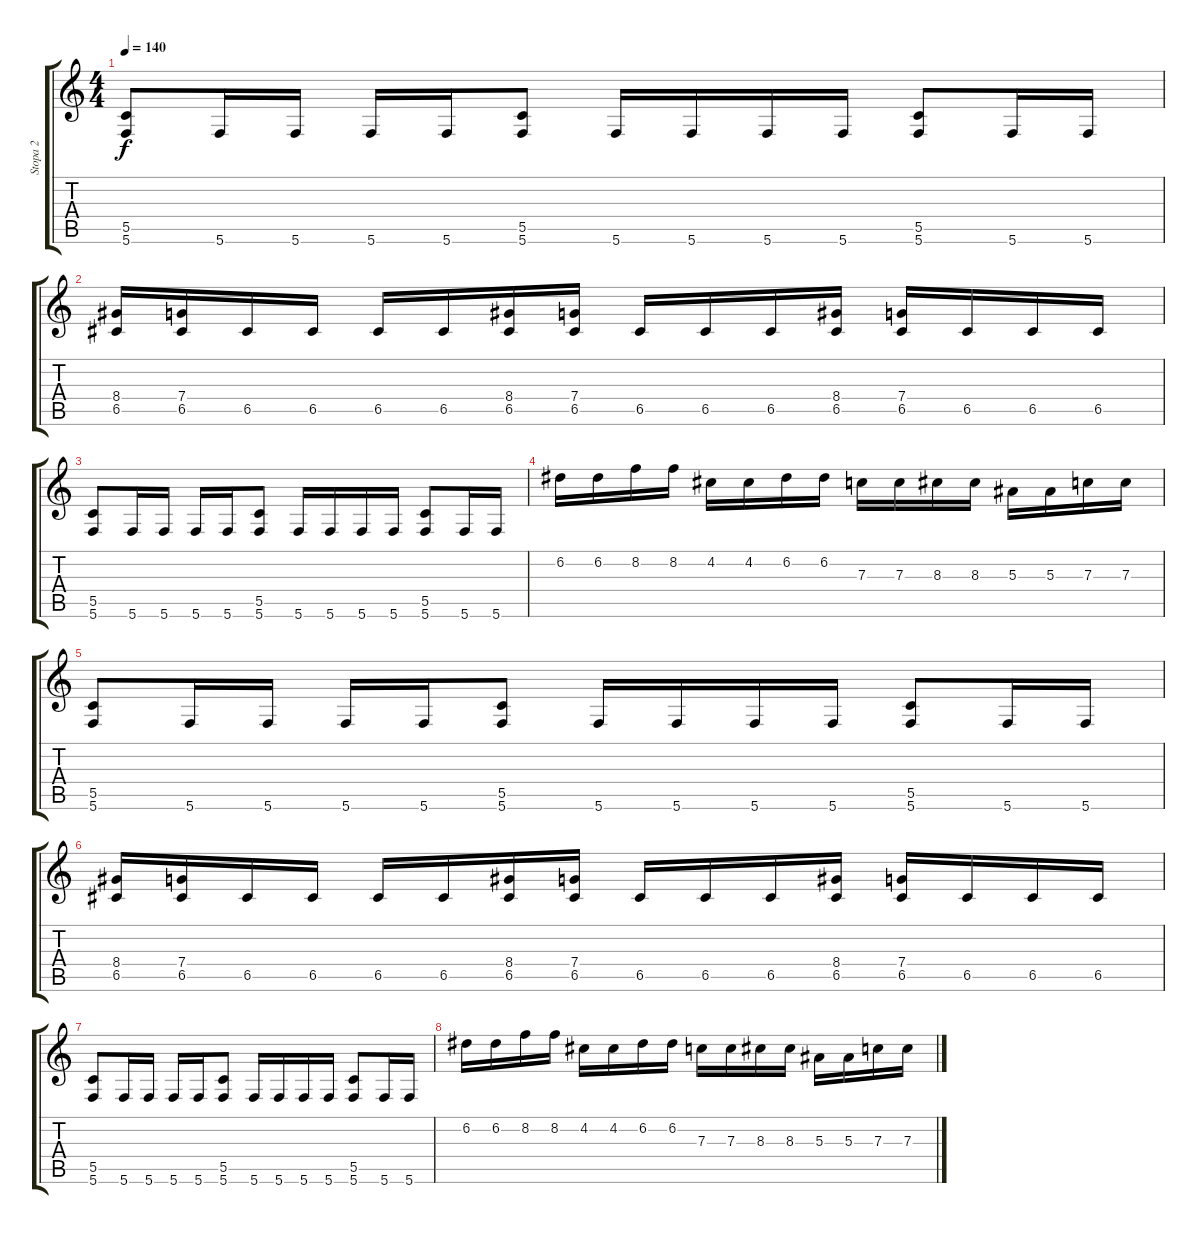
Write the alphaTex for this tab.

\track ("Stopa 2" "Stopa 2") {instrument distortionguitar}
\staff {score tabs}
\tuning (D4 A3 F3 C3 G2 C2) {hide}
\ts (4 4)
\tempo 140
\clef g2
\ks c
(5.5 5.6).8{dy f} 5.6.16 5.6.16 5.6.16 5.6.16 (5.5 5.6).8 5.6.16 5.6.16 5.6.16 5.6.16 (5.5 5.6).8 5.6.16 5.6.16 |
(8.4 6.5).16 (7.4 6.5).16 6.5.16 6.5.16 6.5.16 6.5.16 (8.4 6.5).16 (7.4 6.5).16 6.5.16 6.5.16 6.5.16 (8.4 6.5).16 (7.4 6.5).16 6.5.16 6.5.16 6.5.16 |
(5.5 5.6).8 5.6.16 5.6.16 5.6.16 5.6.16 (5.5 5.6).8 5.6.16 5.6.16 5.6.16 5.6.16 (5.5 5.6).8 5.6.16 5.6.16 |
6.2.16 6.2.16 8.2.16 8.2.16 4.2.16 4.2.16 6.2.16 6.2.16 7.3.16 7.3.16 8.3.16 8.3.16 5.3.16 5.3.16 7.3.16 7.3.16 |
(5.5 5.6).8 5.6.16 5.6.16 5.6.16 5.6.16 (5.5 5.6).8 5.6.16 5.6.16 5.6.16 5.6.16 (5.5 5.6).8 5.6.16 5.6.16 |
(8.4 6.5).16 (7.4 6.5).16 6.5.16 6.5.16 6.5.16 6.5.16 (8.4 6.5).16 (7.4 6.5).16 6.5.16 6.5.16 6.5.16 (8.4 6.5).16 (7.4 6.5).16 6.5.16 6.5.16 6.5.16 |
(5.5 5.6).8 5.6.16 5.6.16 5.6.16 5.6.16 (5.5 5.6).8 5.6.16 5.6.16 5.6.16 5.6.16 (5.5 5.6).8 5.6.16 5.6.16 |
6.2.16 6.2.16 8.2.16 8.2.16 4.2.16 4.2.16 6.2.16 6.2.16 7.3.16 7.3.16 8.3.16 8.3.16 5.3.16 5.3.16 7.3.16 7.3.16
